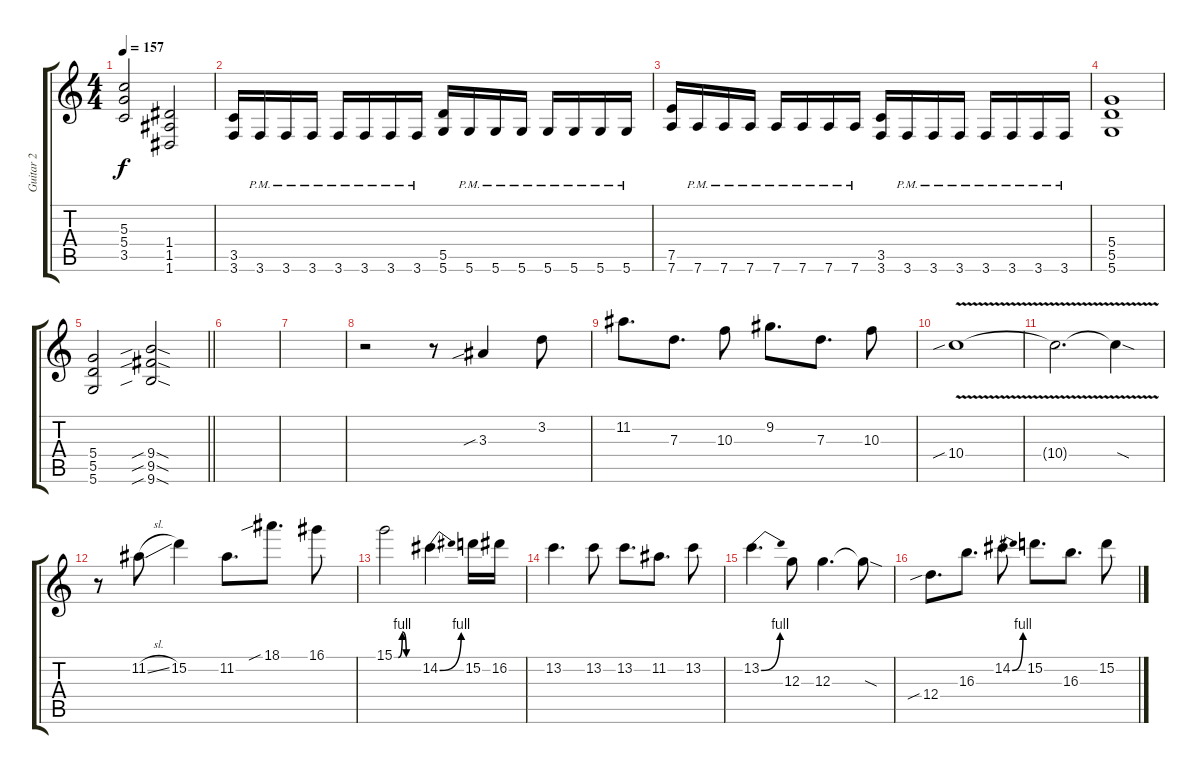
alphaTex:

\track ("Guitar 2" "Guitar 2") {instrument overdrivenguitar}
\staff {score tabs}
\tuning (E4 B3 G3 D3 A2 D2) {hide}
\ts (4 4)
\tempo 157
\clef g2
\ks c
(5.3 5.4 3.5).2{dy f} (1.4 1.5 1.6).2 |
(3.5 3.6).16 3.6{pm}.16 3.6{pm}.16 3.6{pm}.16 3.6{pm}.16 3.6{pm}.16 3.6{pm}.16 3.6{pm}.16 (5.5 5.6).16 5.6{pm}.16 5.6{pm}.16 5.6{pm}.16 5.6{pm}.16 5.6{pm}.16 5.6{pm}.16 5.6{pm}.16 |
(7.5 7.6).16 7.6{pm}.16 7.6{pm}.16 7.6{pm}.16 7.6{pm}.16 7.6{pm}.16 7.6{pm}.16 7.6{pm}.16 (3.5 3.6).16 3.6{pm}.16 3.6{pm}.16 3.6{pm}.16 3.6{pm}.16 3.6{pm}.16 3.6{pm}.16 3.6{pm}.16 |
(5.4 5.5 5.6).1 |
\barLineRight lightlight
(5.4 5.5 5.6).2 (9.4{sib sod} 9.5{sib sod} 9.6{sib sod}).2 |
|
|
r.2 r.8 3.3{sib}.4 3.2.8 |
11.2.8{d} 7.3.8{d} 10.3.8 9.2.8{d} 7.3.8{d} 10.3.8 |
10.4{v sib}.1 |
10.4{v t}.2{d} 10.4{sod t}.4 |
r.8 11.2{sl}.8 15.2.4 11.2.8{d} 18.1{sib}.8{d} 16.1.8 |
15.1{be (custom 0 0 10 0 20 4 30 0 60 0)}.2 14.2{be (bend 0 0 60 4)}.4{d} 15.2.16 16.2.16 |
13.2.4{d} 13.2.8 13.2.8{d} 11.2.8{d} 13.2.8 |
13.2{be (bend 0 0 60 4)}.4{d} 12.3.8 12.3.4{d} 12.3{sod t}.8 |
12.4{sib}.8{d} 16.3.8{d} 14.2{be (bend 0 0 60 4)}.8 15.2.8{d} 16.3.8{d} 15.2.8
